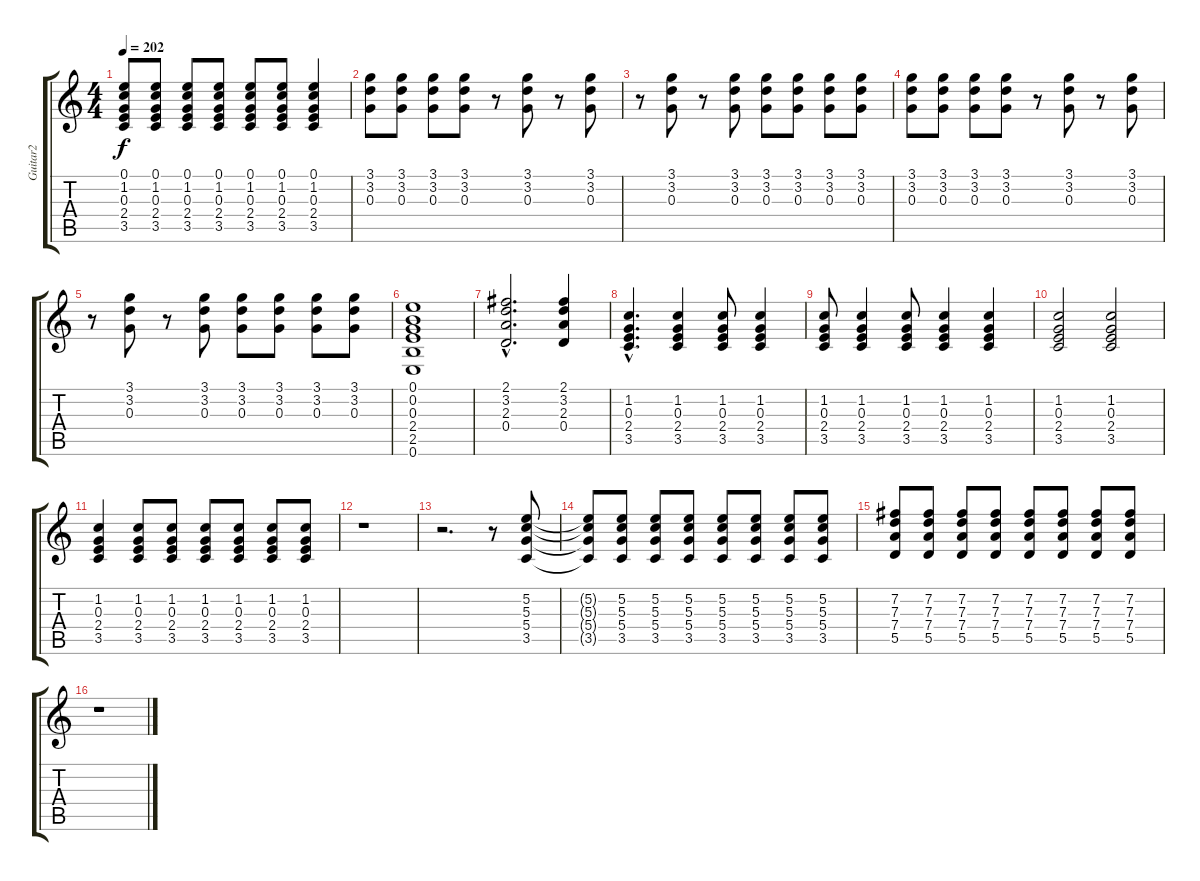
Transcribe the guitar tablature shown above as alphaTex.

\track ("Guitar2" "Guitar2") {instrument distortionguitar}
\staff {score tabs}
\tuning (E4 B3 G3 D3 A2 E2) {hide}
\ts (4 4)
\tempo 202
\clef g2
\ks c
(0.1 1.2 0.3 2.4 3.5).8{dy f} (0.1 1.2 0.3 2.4 3.5).8 (0.1 1.2 0.3 2.4 3.5).8 (0.1 1.2 0.3 2.4 3.5).8 (0.1 1.2 0.3 2.4 3.5).8 (0.1 1.2 0.3 2.4 3.5).8 (0.1 1.2 0.3 2.4 3.5).4 |
(3.1 3.2 0.3).8 (3.1 3.2 0.3).8 (3.1 3.2 0.3).8 (3.1 3.2 0.3).8 r.8 (3.1 3.2 0.3).8 r.8 (3.1 3.2 0.3).8 |
r.8 (3.1 3.2 0.3).8 r.8 (3.1 3.2 0.3).8 (3.1 3.2 0.3).8 (3.1 3.2 0.3).8 (3.1 3.2 0.3).8 (3.1 3.2 0.3).8 |
(3.1 3.2 0.3).8 (3.1 3.2 0.3).8 (3.1 3.2 0.3).8 (3.1 3.2 0.3).8 r.8 (3.1 3.2 0.3).8 r.8 (3.1 3.2 0.3).8 |
r.8 (3.1 3.2 0.3).8 r.8 (3.1 3.2 0.3).8 (3.1 3.2 0.3).8 (3.1 3.2 0.3).8 (3.1 3.2 0.3).8 (3.1 3.2 0.3).8 |
(0.1 0.2 0.3 2.4 2.5 0.6).1 |
(2.1{hac} 3.2{hac} 2.3{hac} 0.4{hac}).2{d} (2.1 3.2 2.3 0.4).4 |
(1.2{hac} 0.3{hac} 2.4{hac} 3.5{hac}).4{d} (1.2 0.3 2.4 3.5).4 (1.2 0.3 2.4 3.5).8 (1.2 0.3 2.4 3.5).4 |
(1.2 0.3 2.4 3.5).8 (1.2 0.3 2.4 3.5).4 (1.2 0.3 2.4 3.5).8 (1.2 0.3 2.4 3.5).4 (1.2 0.3 2.4 3.5).4 |
(1.2 0.3 2.4 3.5).2 (1.2 0.3 2.4 3.5).2 |
(1.2 0.3 2.4 3.5).4 (1.2 0.3 2.4 3.5).8 (1.2 0.3 2.4 3.5).8 (1.2 0.3 2.4 3.5).8 (1.2 0.3 2.4 3.5).8 (1.2 0.3 2.4 3.5).8 (1.2 0.3 2.4 3.5).8 |
r.1 |
r.2{d} r.8 (5.2 5.3 5.4 3.5).8 |
(5.2{t} 5.3{t} 5.4{t} 3.5{t}).8 (5.2 5.3 5.4 3.5).8 (5.2 5.3 5.4 3.5).8 (5.2 5.3 5.4 3.5).8 (5.2 5.3 5.4 3.5).8 (5.2 5.3 5.4 3.5).8 (5.2 5.3 5.4 3.5).8 (5.2 5.3 5.4 3.5).8 |
(7.2 7.3 7.4 5.5).8 (7.2 7.3 7.4 5.5).8 (7.2 7.3 7.4 5.5).8 (7.2 7.3 7.4 5.5).8 (7.2 7.3 7.4 5.5).8 (7.2 7.3 7.4 5.5).8 (7.2 7.3 7.4 5.5).8 (7.2 7.3 7.4 5.5).8 |
r.1
